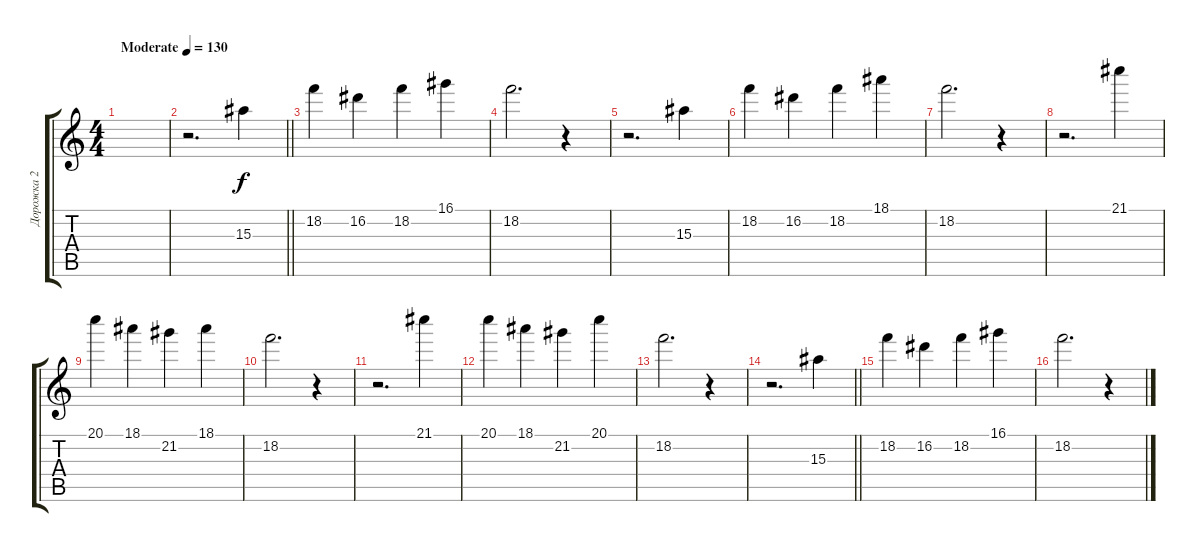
\track ("Дорожка 2" "Дорожка 2") {instrument pad2warm}
\staff {score tabs}
\tuning (E5 B4 G4 D4 A3 E3) {hide}
\ts (4 4)
\tempo (130 "Moderate")
\clef g2
\ks c
|
\barLineRight lightlight
r.2{d} 15.3.4 |
18.2.4 16.2.4 18.2.4 16.1.4 |
18.2.2{d} r.4 |
r.2{d} 15.3.4 |
18.2.4 16.2.4 18.2.4 18.1.4 |
18.2.2{d} r.4 |
r.2{d} 21.1.4 |
20.1.4 18.1.4 21.2.4 18.1.4 |
18.2.2{d} r.4 |
r.2{d} 21.1.4 |
20.1.4 18.1.4 21.2.4 20.1.4 |
18.2.2{d} r.4 |
\barLineRight lightlight
r.2{d} 15.3.4 |
18.2.4 16.2.4 18.2.4 16.1.4 |
18.2.2{d} r.4
